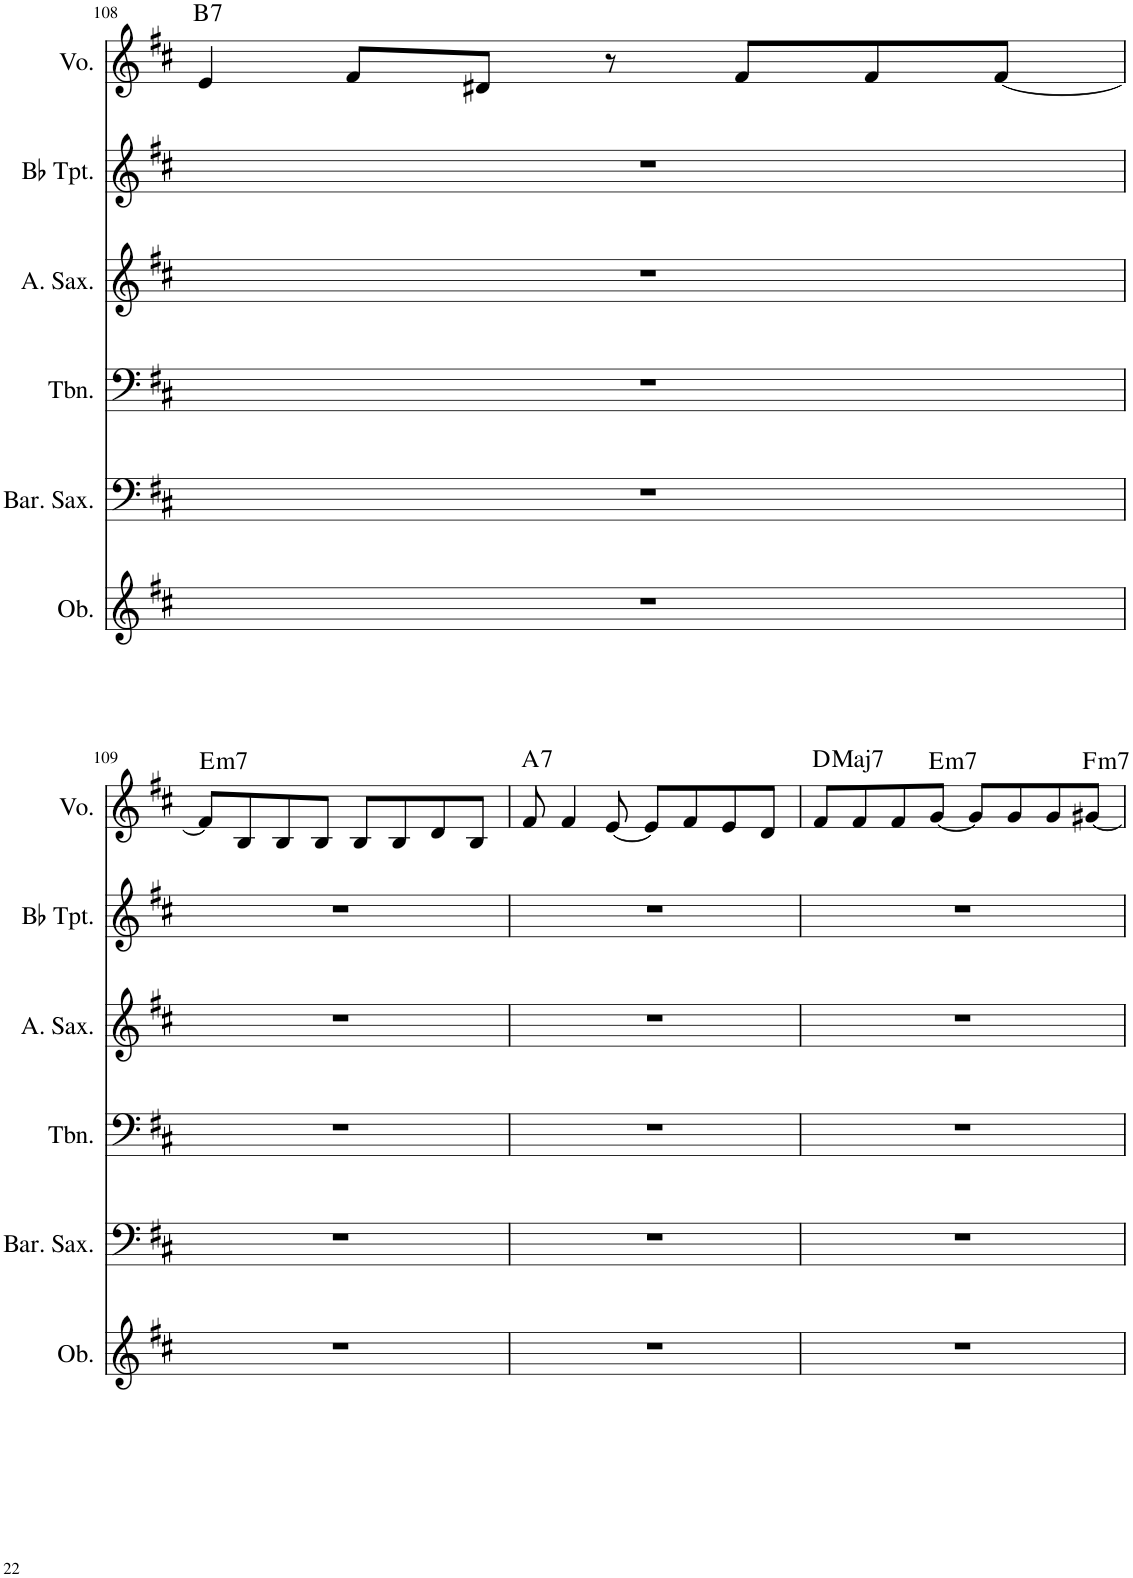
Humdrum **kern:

**kern	**kern	**kern	**kern	**kern	**kern	**harte
*part6	*part5	*part4	*part3	*part2	*part1	*part1
*staff6	*staff5	*staff4	*staff3	*staff2	*staff1	*
*I"Oboe	*I"Baritone Saxophone	*I"Trombone	*I"Alto Saxophone	*I"Bb Trumpet	*I"Voice	*
*I'Ob.	*I'Bar. Sax.	*I'Tbn.	*I'A. Sax.	*I'Bb Tpt.	*I'Vo.	*
!!LO:PB:g=z
*clefG2	*clefF4	*clefF4	*clefG2	*clefG2	*clefG2	*
*	*ITrd12c21	*	*ITrd5c9	*ITrd1c2	*	*
*k[f#c#]	*k[f#c#]	*k[f#c#]	*k[f#c#]	*k[f#c#]	*k[f#c#]	*
*M4/4	*M4/4	*M4/4	*M4/4	*M4/4	*M4/4	*
=108	=108	=108	=108	=108	=108	=108
!	!	!	!	!	!	!LO:H:kt=7
1r	1r	1r	1r	1r	4e/	B:7
.	.	.	.	.	8f#/L	.
.	.	.	.	.	8d#X/J	.
.	.	.	.	.	8r	.
.	.	.	.	.	8f#/L	.
.	.	.	.	.	8f#/	.
.	.	.	.	.	[8f#/J	.
!!LO:LB:g=z
=109	=109	=109	=109	=109	=109	=109
!	!	!	!	!	!	!LO:H:kt=m7
1r	1r	1r	1r	1r	8f#/L]	E:min7
.	.	.	.	.	8B/	.
.	.	.	.	.	8B/	.
.	.	.	.	.	8B/J	.
.	.	.	.	.	8B/L	.
.	.	.	.	.	8B/	.
.	.	.	.	.	8d/	.
.	.	.	.	.	8B/J	.
=110	=110	=110	=110	=110	=110	=110
!	!	!	!	!	!	!LO:H:kt=7
1r	1r	1r	1r	1r	8f#/	A:7
.	.	.	.	.	4f#/	.
.	.	.	.	.	[8e/	.
.	.	.	.	.	8e/L]	.
.	.	.	.	.	8f#/	.
.	.	.	.	.	8e/	.
.	.	.	.	.	8d/J	.
=111	=111	=111	=111	=111	=111	=111
!	!	!	!	!	!	!LO:H:kt=Maj7
1r	1r	1r	1r	1r	8f#/L	D:maj7
.	.	.	.	.	8f#/	.
.	.	.	.	.	8f#/	.
!	!	!	!	!	!	!LO:H:kt=m7
.	.	.	.	.	[8g/J	E:min7
.	.	.	.	.	8g/L]	.
.	.	.	.	.	8g/	.
.	.	.	.	.	8g/	.
!	!	!	!	!	!	!LO:H:kt=m7
.	.	.	.	.	[8g#X/J	F:min7
=	=	=	=	=	=	=
*-	*-	*-	*-	*-	*-	*-
